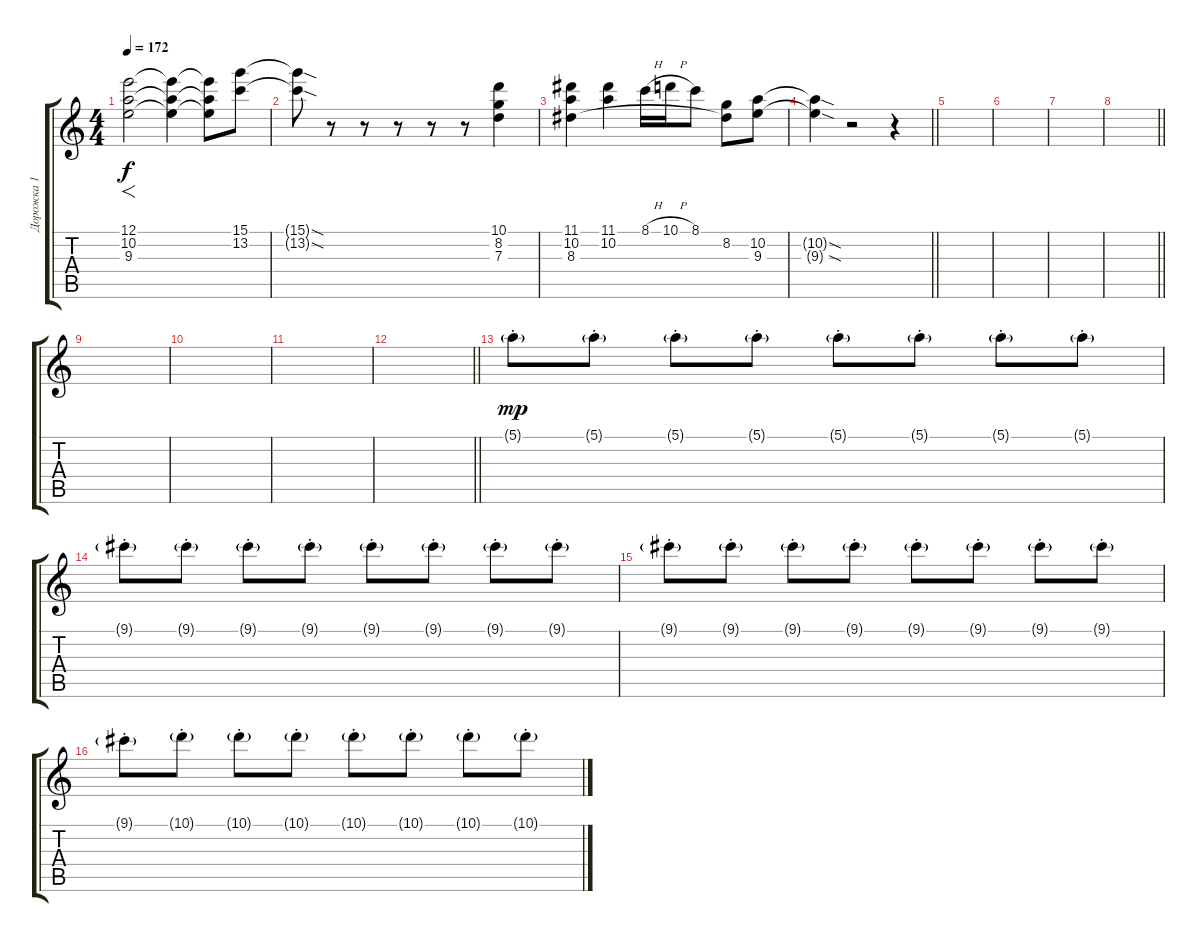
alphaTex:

\track ("Дорожка 1" "Дорожка 1") {instrument electricguitarclean}
\staff {score tabs}
\tuning (E4 B3 G3 D3 A2 E2) {hide}
\ts (4 4)
\tempo 172
\clef g2
\ks c
(12.1 10.2 9.3).2{f dy f} (12.1{t} 10.2{t} 9.3{t}).4 (12.1{t} 10.2{t} 9.3{t}).8 (15.1 13.2).8 |
(15.1{sod t} 13.2{sod t}).8 r.8 r.8 r.8 r.8 r.8 (10.1 8.2 7.3).4 |
(11.1 10.2 8.3).4 (11.1 10.2).4 8.1{h}.16 10.1{h}.16 8.1.8 (8.2 8.3{t}).8 (10.2 9.3).8 |
\barLineRight lightlight
(10.2{sod t} 9.3{sod t}).4 r.2 r.4 |
|
|
|
\barLineRight lightlight
|
|
|
|
\barLineRight lightlight
|
5.1{g st}.8{dy mp} 5.1{g st}.8 5.1{g st}.8 5.1{g st}.8 5.1{g st}.8 5.1{g st}.8 5.1{g st}.8 5.1{g st}.8 |
9.1{g st}.8 9.1{g st}.8 9.1{g st}.8 9.1{g st}.8 9.1{g st}.8 9.1{g st}.8 9.1{g st}.8 9.1{g st}.8 |
9.1{g st}.8 9.1{g st}.8 9.1{g st}.8 9.1{g st}.8 9.1{g st}.8 9.1{g st}.8 9.1{g st}.8 9.1{g st}.8 |
9.1{g st}.8 10.1{g st}.8 10.1{g st}.8 10.1{g st}.8 10.1{g st}.8 10.1{g st}.8 10.1{g st}.8 10.1{g st}.8
